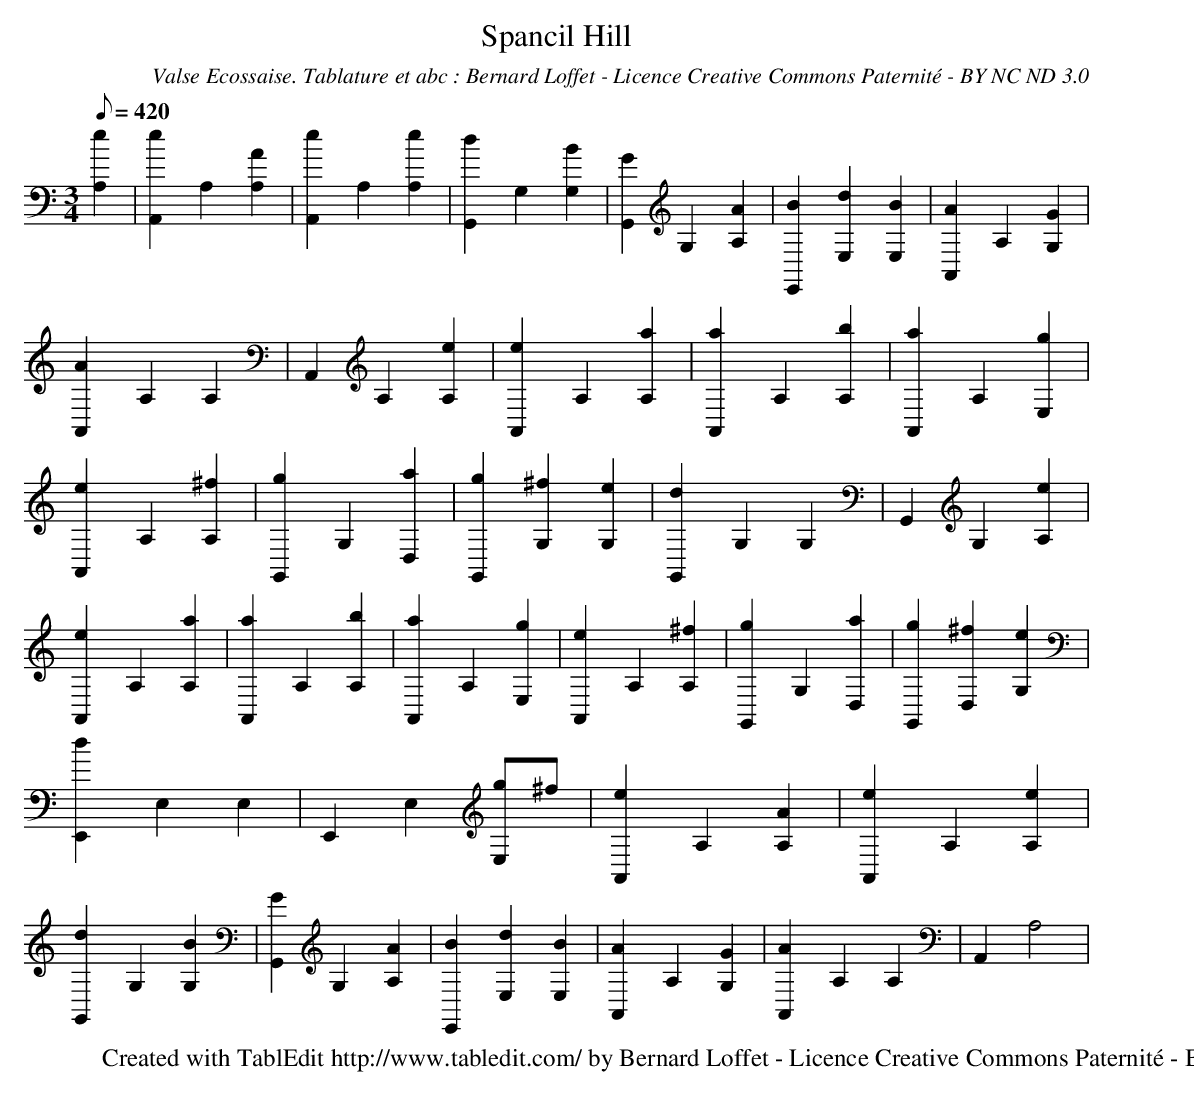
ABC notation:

X:1
T:Spancil Hill
C:Valse Ecossaise. Tablature et abc : Bernard Loffet - Licence Creative Commons Paternité - BY NC ND 3.0
L:1/8
Q:420
M:3/4
K:C
 [e2A,2] | [e2A,,2] A,2 [A2A,2] | [e2A,,2] A,2 [e2A,2] | [d2G,,2] G,2 [B2G,2] | [G2G,,2] G,2 [A2A,2] | \
 [B2E,,2] [d2E,2] [B2E,2] | [A2A,,2] A,2 [G2G,2] | [A2A,,2] A,2 A,2 | A,,2 A,2 [e2A,2] | \
 [e2A,,2] A,2 [a2A,2] | [a2A,,2] A,2 [b2A,2] | [a2A,,2] A,2 [g2E,2] | [e2A,,2] A,2 [^f2A,2] | \
 [g2G,,2] G,2 [a2D,2] | [g2G,,2] [^f2G,2] [e2G,2] | [d2G,,2] G,2 G,2 | G,,2 G,2 [e2A,2] | \
 [e2A,,2] A,2 [a2A,2] | [a2A,,2] A,2 [b2A,2] | [a2A,,2] A,2 [g2E,2] | [e2A,,2] A,2 [^f2A,2] | \
 [g2G,,2] G,2 [a2D,2] | [g2G,,2] [^f2D,2] [e2G,2] | [d2E,,2] E,2 E,2 | E,,2 E,2 [gE,]^f | \
 [e2A,,2] A,2 [A2A,2] | [e2A,,2] A,2 [e2A,2] | [d2G,,2] G,2 [B2G,2] | [G2G,,2] G,2 [A2A,2] | \
 [B2E,,2] [d2E,2] [B2E,2] | [A2A,,2] A,2 [G2G,2] | [A2A,,2] A,2 A,2 | A,,2 A,4 | \
W:Created with TablEdit http://www.tabledit.com/ by Bernard Loffet - Licence Creative Commons Paternité - BY NC ND 3.0
